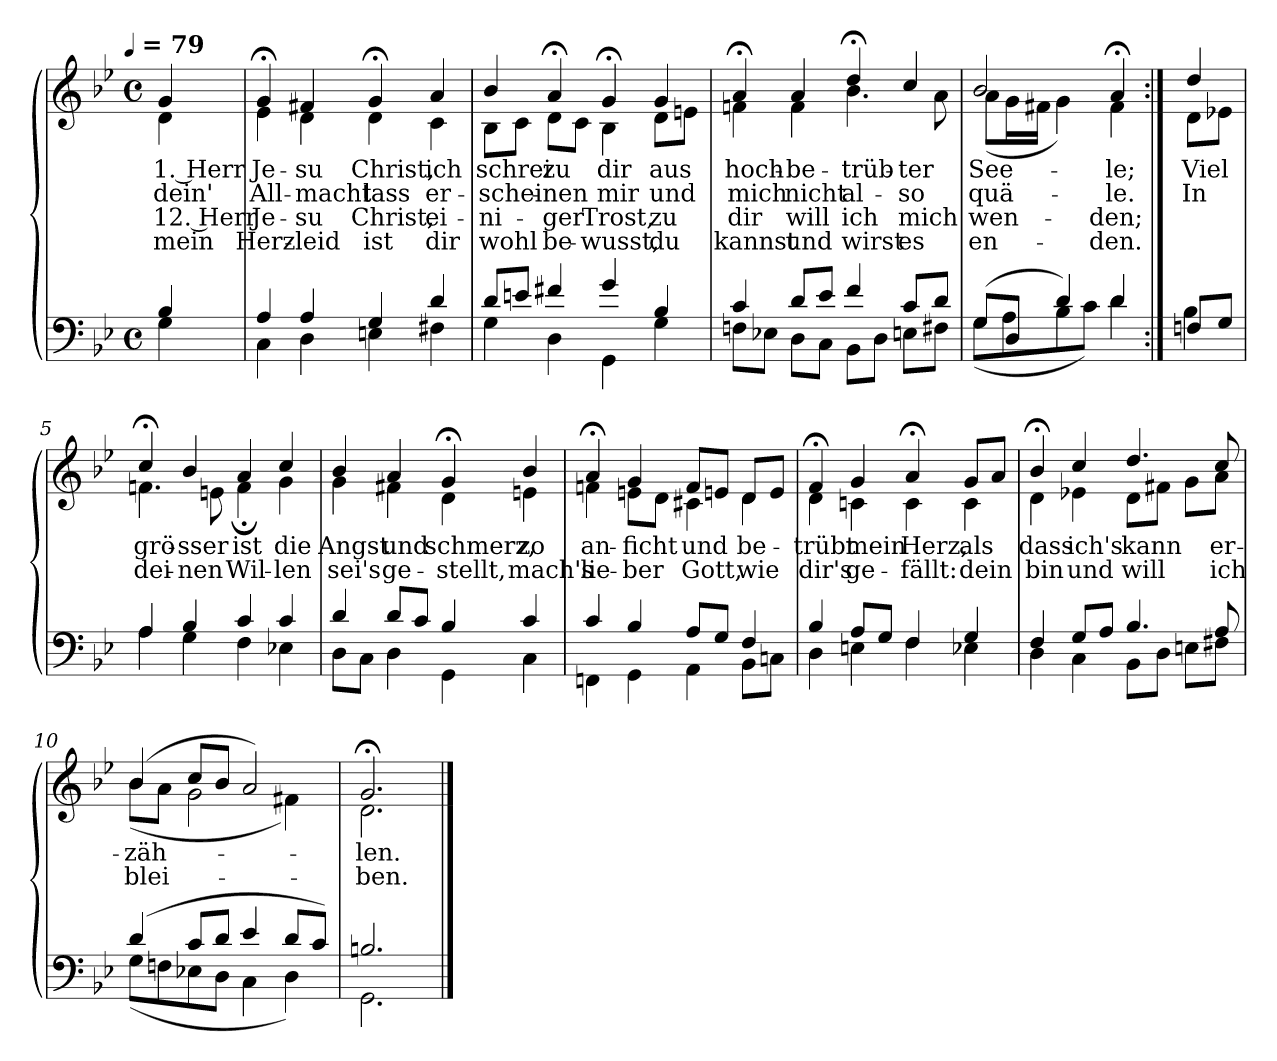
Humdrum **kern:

**kern	**kern	**text	**text	**text	**text	**dynam
*part1	*part1	*part1	*part1	*part1	*part1	*part1
*staff2	*staff1	*staff1	*staff1	*staff1	*staff1	*staff1/2
*clefF4	*clefG2	*	*	*	*	*
*k[b-e-]	*k[b-e-]	*	*	*	*	*
!!LO:TX:omd:t=[quarter] = 79
*M4/4	*M4/4	*	*	*	*	*
*met(c)	*met(c)	*	*	*	*	*
*MM79	*MM79	*	*	*	*	*
=	=	=	=	=	=	=
*^	*^	*	*	*	*	*
4B-	4G	4g	4d	1. Herr	dein'	12. Herr	mein	.
=1	=1	=1	=1	=1	=1	=1	=1	=1
*	*	*MM80	*	*	*	*	*	*
4A	4C	4g;<	4e-	Je-	All-	Je-	Herz-	.
4A	4D	4f#X	4d	-su	-macht	-su	-leid	.
4G	4En	4g;<	4d	Christ,	lass	Christ,	ist	♩ = 80
4d	4F#X	4a	4c	ich	er-	ei-	dir	.
=2	=2	=2	=2	=2	=2	=2	=2	=2
*	*	*MM79	*	*	*	*	*	*
8dL	4G	4b-	8B-L	schrei	-schei-	-ni-	wohl	.
8enJ	.	.	8cJ	.	.	.	.	.
4f#X	4D	4a;<	8dL	zu	-nen	-ger	be-	♩ = 77
.	.	.	8cJ	.	.	.	.	.
4g	4GG	4g;<	4B-	dir	mir	Trost,	-wusst,	.
4B-	4G	4g	8dL	aus	und	zu	du	♩ = 78
.	.	.	8enJ	.	.	.	.	.
=3	=3	=3	=3	=3	=3	=3	=3	=3
*	*	*MM79	*	*	*	*	*	*
4c	8FnL	4a;<	4fn	hoch-	mich	dir	kannst	.
.	8E-XJ	.	.	.	.	.	.	.
8dL	8DL	4a	4f	-be-	nicht	will	und	.
8e-J	8CJ	.	.	.	.	.	.	.
4f	8BB-L	4dd;<	4.b-	-trüb-	al-	ich	wirst	.
.	8DJ	.	.	.	.	.	.	.
8cL	8EnL	4cc	.	-ter	-so	mich	es	.
8dJ	8F#XJ	.	8a	.	.	.	.	.
=4	=4	=4	=4	=4	=4	=4	=4	=4
*	*	*MM77	*	*	*	*	*	*
(8GL	(8GL	2b-	(8aL	See-	quä-	wen-	en-	.
8DJ	8A	.	16gL	.	.	.	.	.
.	.	.	16f#XJJ	.	.	.	.	.
4d)	8B-	.	4g)	.	.	.	.	.
.	8cJ)	.	.	.	.	.	.	.
4d	4d	4a;<	4f#	-le;	-le.	-den;	-den.	.
!!LO:LB:g=z	!!
=:|!	=:|!	=:|!	=:|!	=:|!	=:|!	=:|!	=:|!	=:|!
*	*	*MM78	*	*	*	*	*	*
8FnL	4B-	4dd	8dL	Viel	In	.	.	.
8GJ	.	.	8e-XJ	.	.	.	.	.
=5	=5	=5	=5	=5	=5	=5	=5	=5
*	*	*MM79	*	*	*	*	*	*
4A	4A	4cc;<	4.fn	grö-	dei-	.	.	.
4B-	4G	4b-	.	-sser	-nen	.	.	♩ = 80
.	.	.	8en	.	.	.	.	.
4c	4F	4a	4f;	ist	Wil-	.	.	♩ = 79
4c	4E-X	4cc	4g	die	-len	.	.	.
=6	=6	=6	=6	=6	=6	=6	=6	=6
*	*	*MM78	*	*	*	*	*	*
4d	8DL	4b-	4g	Angst	sei's	.	.	.
.	8CJ	.	.	.	.	.	.	.
8dL	4D	4a	4f#X	und	ge-	.	.	♩ = 76
8cJ	.	.	.	.	.	.	.	.
4B-	4GG	4g;<	4d	schmerz,	-stellt,	.	.	.
4c	4C	4b-	4en	zo	mach's	.	.	♩ = 78
=7	=7	=7	=7	=7	=7	=7	=7	=7
*	*	*MM79	*	*	*	*	*	*
4c	4FFn	4a;<	4fn	an-	lie-	.	.	.
4B-	4GG	4g	8enL	-ficht	-ber	.	.	.
.	.	.	8dJ	.	.	.	.	.
8AL	4AA	8fL	4c#X	und	Gott,	.	.	♩ = 78
8GJ	.	8enJ	.	.	.	.	.	.
4F	8BB-L	8dL	4d	be-	wie	.	.	.
.	8CnJ	8eJ	.	.	.	.	.	.
!!LO:LB:g=z	!!
=8	=8	=8	=8	=8	=8	=8	=8	=8
4B-	4D	4f;<	4d	-trübt	dir's	.	.	.
8AL	4En	4g	4cn	mein	ge-	.	.	♩ = 76
8GJ	.	.	.	.	.	.	.	.
4F	4F	4a;<	4c	Herz,	-fällt:	.	.	.
4G	4E-X	8gL	4c	als	dein	.	.	♩ = 77
.	.	8aJ	.	.	.	.	.	.
=9	=9	=9	=9	=9	=9	=9	=9	=9
4F	4D	4b-;<	4d	dass	bin	.	.	.
8GL	4C	4cc	4e-X	ich's	und	.	.	.
8AJ	.	.	.	.	.	.	.	.
4.B-	8BB-L	4.dd	8dL	kann	will	.	.	♩ = 76
.	8DJ	.	8f#XJ	.	.	.	.	.
.	8EnL	.	8gL	.	.	.	.	.
8A	8F#XJ	8cc	8aJ	er-	ich	.	.	.
=10	=10	=10	=10	=10	=10	=10	=10	=10
*	*	*MM75	*	*	*	*	*	*
(4d	(8GL	(4b-	(8b-L	-zäh-	blei-	.	.	.
.	8Fn	.	8aJ	.	.	.	.	.
8cL	8E-X	8ccL	2g	.	.	.	.	♩ = 74
8dJ	8DJ	8b-J	.	.	.	.	.	.
4e-	4C	2a)	.	.	.	.	.	♩ = 69
8dL	4D)	.	4f#X)	.	.	.	.	.
8cJ)	.	.	.	.	.	.	.	.
=11	=11	=11	=11	=11	=11	=11	=11	=11
2.Bn	2.GG	2.g;<	2.d	-len.	-ben.	.	.	.
*v	*v	*	*	*	*	*	*	*
*	*v	*v	*	*	*	*	*
==	==	==	==	==	==	==
*-	*-	*-	*-	*-	*-	*-
